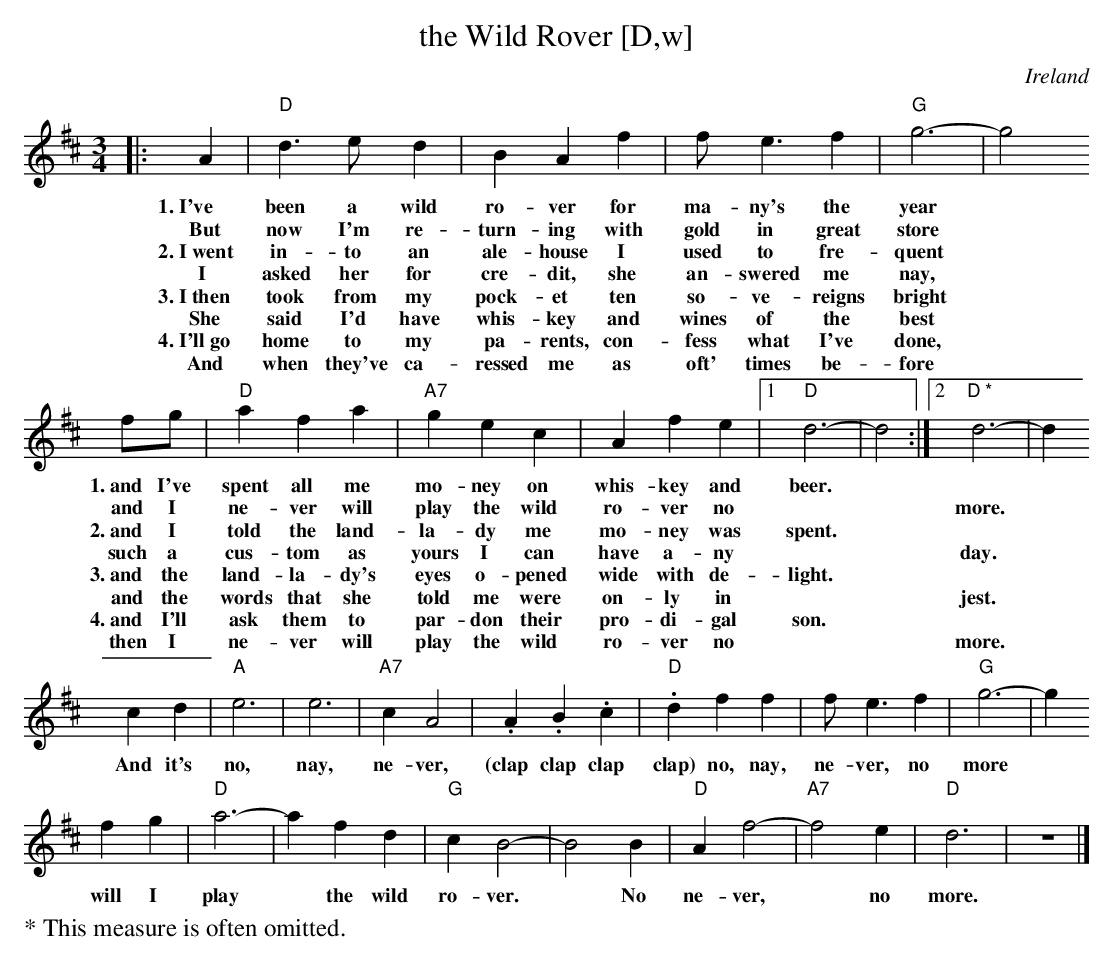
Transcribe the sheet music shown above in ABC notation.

X:1
T: the Wild Rover [D,w]
O: Ireland
M: 3/4
L: 1/4
K: D
|: A | "D"d> e d | B A f | f< e f | "G"g3- | g2
w: 1.~I've been a wild ro-ver for ma-ny's the year*
w: But now I'm re-turn-ing with gold in great store*
w: 2.~I~went in-to an ale-house I used to fre-quent
w: I asked her for cre-dit, she an-swered me nay,
w: 3.~I~then took from my pock-et ten so-ve-reigns bright
w: She said I'd have whis-key and wines of the best
w: 4.~I'll~go home to my pa-rents, con-fess what I've done,
w: And when they've ca-ressed me as oft' times be-fore
f/g/ | "D"a f a | "A7"g e c | A f e | [1 "D"d3- | d2 :|[2 "D *"d3- | d
w: 1.~and I've spent all me mo-ney on whis-key and beer.*
w: and I ne-ver will play the wild ro-ver no** more.*
w: 2.~and I told the land-la-dy me mo-ney was spent.*
w: such a cus-tom as yours I can have a-ny** day.
w: 3.~and the land-la-dy's eyes o-pened wide with de-light.
w: and the words that she told me were on-ly in** jest.
w: 4.~and I'll ask them to par-don their pro-di-gal son.
w: then I ne-ver will play the wild ro-ver no** more.
c d | "A" e3 | e3 | "A7"c A2 | k.Ak.Bk.c | "D"k.d ff | f< e f | "G"g3- | g
w: And it's no, nay, ne-ver, (clap clap clap clap) no, nay, ne-ver, no more*
f g | "D"a3- | a f d | "G"c B2- | B2 B | "D"A f2- | "A7"f2 e | "D"d3 | z3 |]
w: will I play* the wild ro-ver.* No ne-ver,* no more.
